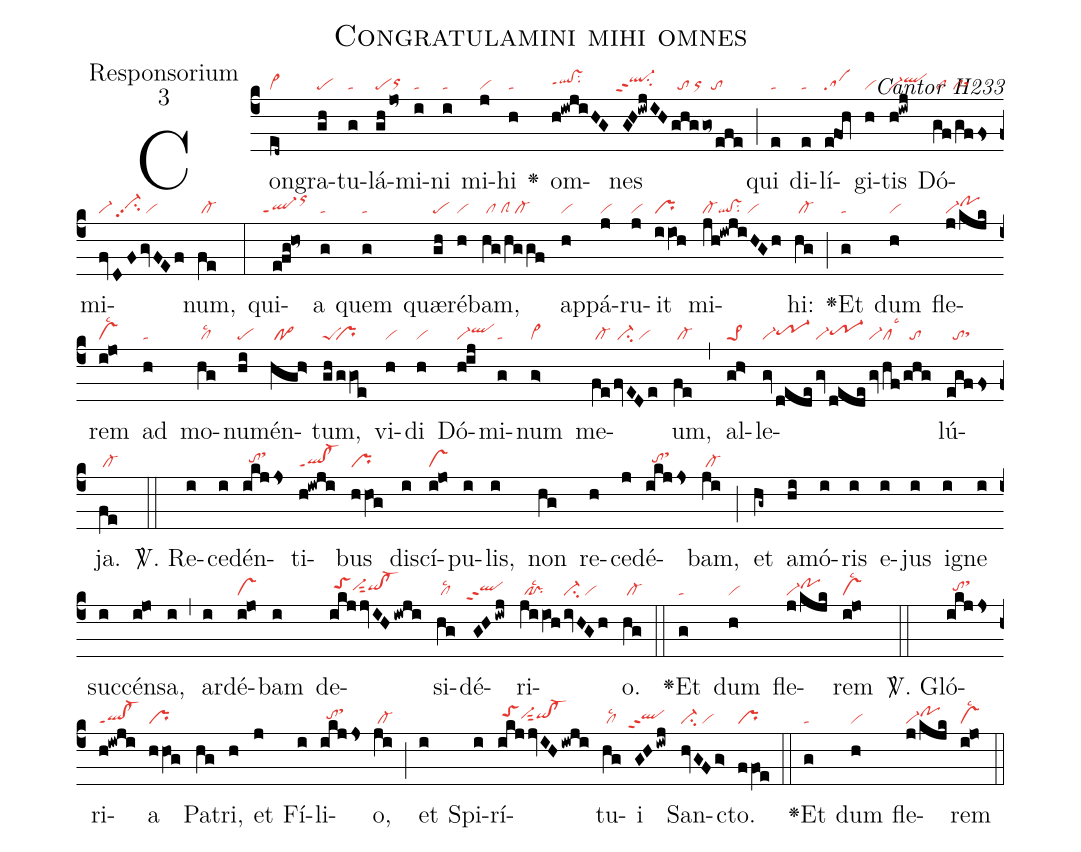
name:Congratulamini mihi omnes;
office-part:Responsorium;
mode:3;
commentary:Cantor H233;
nabc-lines:1;
%%
(c4)Con(ed~|cl~)gra(gh|pe)tu(g|ta)lá(gh/jo~|peorhh)mi(i|ta)ni(i|ta) mi(j|vi)hi(h|ta) <v>\greheightstar</v> ()
om(h!iwjiHG|qlhh!vshhppt1su2)nes(GH!iwjIH|``ql-hippt2su2|ghggo~/efe|//to/orhg//to) (;)
qui(e|ta) di(e|ta)lí(e!foh|sa)gi(h|vi)tis(h!iwj|vi-qlhi)
Dó(gf/gffs|/cl//clsthh)mi(fvDFgvFEf|vi-/vi-hhpp2su2/vi)num,(fe|/cl-) (:)
qui(efg!ho~|```ql-ppt1orhk)a(//g|ta) quem(g|ta) quæ(gh|pe)ré(h|vi)bam,(hg/hggf|/cl/clS/cl-)
ap(h|vi)pá(j|vi)ru(j|vi)it(iiVOh|pr) mi(jh!iwjiHGh|cl-ql!vssu2/vi)hi:(hg|/cl-) (;)

<v>\greheightstar</v>
Et(g|ta) dum(h|vi) fle(j/kjk|vi-pohi)rem(i!jo|vslsc2)
ad(h|ta) mo(hg|/cllsc2)nu(hi|pe)mén(hgh>|/po>)tum,(gh/ggVOe|peS``pr)
vi(h|vi)di(h|vi) Dó(hij|vi-qlhi)mi(g|ta)num(g>|vi>) me(fefvEDe|/cl-//ci-/vi)um,(fe|/cl-) (,)
al(gh>|pe>1)le(gvdede|vi-tr-1hh|gvdede|vi-tr-1hh|gvhf|vi-cllsc3|/ghg|//to)lú(egffs|//tosthh)ja.(fe|/cl-) (::)

<sp>V/</sp>.
Re(i)ce(i)dén(ikjjs|//tohhsthk)ti(h!iwji|ql!cl-ppt1)bus(hhVOg|pr) di(i)scí(i!jo|vs)pu(i)lis,(i)
non(hg) re(h)ce(j)dé(ikjjs|//tohhsthk)bam,(ji|/cl-) (;)
et(hg~) a(hi)mó(i)ris(i) e(i)jus(i) i(i)gne(i) suc(i)cén(i!jo)sa,(i) (,)
ar(i)dé(i!jo|vs)bam(i)
de(ikjjvIHiwji|/toShivi-hhsut2qihh!cl-hh)si(hg|/cllsc2)dé(GHiwj|``qlhhppt2)ri(jiiVOh|/cl!prlsc2|ivHGh|ci-/vi)o.(hg|/cl-) (::)

<v>\greheightstar</v>
Et(g|ta) dum(h|vi) fle(j/kjk|vi-pohi)rem(i!jo|vslsc2) (::)

<sp>V/</sp>.
Gló(ikjjs|//tohhsthk)ri(h!iwji|ql!cl-ppt1)a(hhVOg|pr) Pa(hg)tri,(h) et(j) Fí(i)li(ikjjs|//tohhsthk)o,(ji|/cl-) (;)
et(i) Spi(i)rí(ikjjvIHiwji|/toShivi-hhsut2qihh!cl-hh)tu(hg|/cllsc2)i(GHiwj|``qlhhppt2) San(hvGFg>|ci-/vi)cto.(ffVOe|pr) (::)

<v>\greheightstar</v>
Et(g|ta) dum(h|vi) fle(j/kjk|vi-pohi)rem(i!jo|vslsc2) (::)
